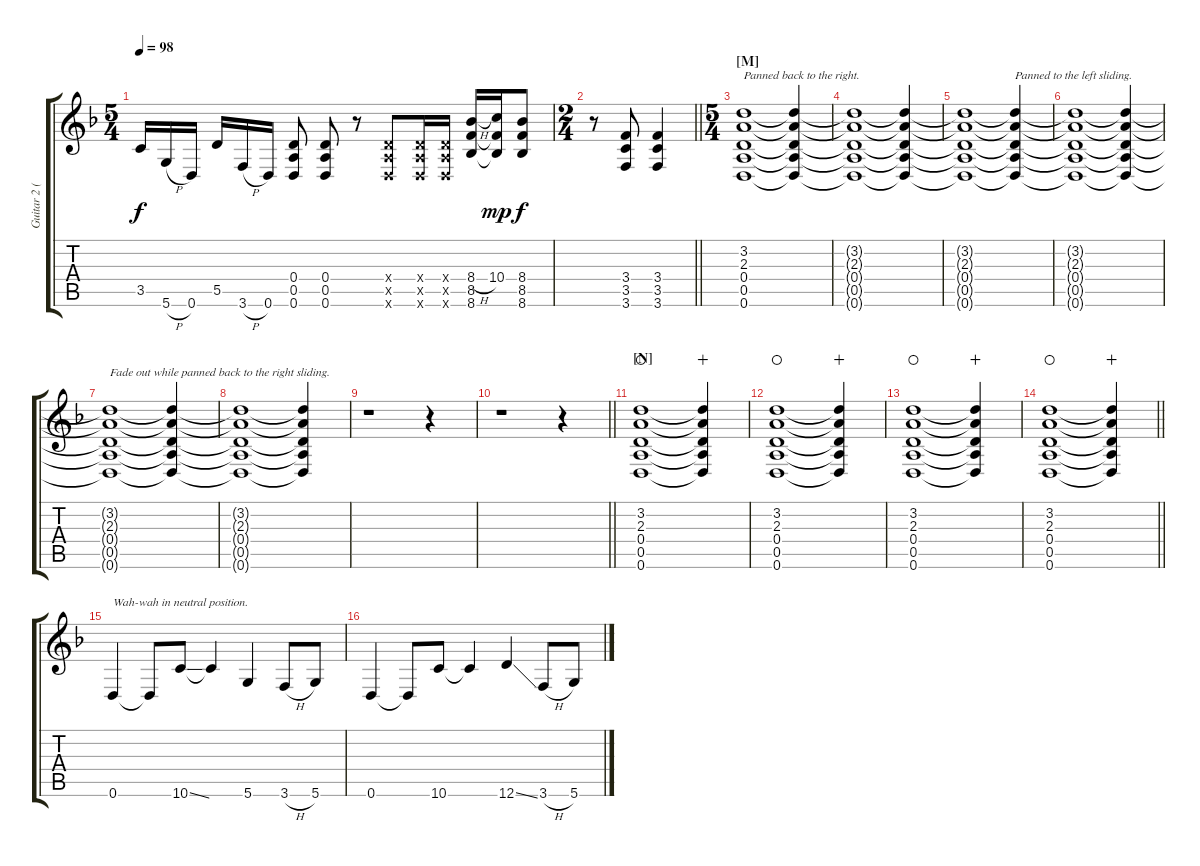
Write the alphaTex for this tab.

\track ("Guitar 2 (right)" "Guitar 2 (") {instrument distortionguitar}
\staff {score tabs}
\tuning (E4 B3 G3 D3 A2 D2) {hide}
\ts (5 4)
\tempo 98
\clef g2
\ks dminor
3.5.16{dy f} 5.6{h}.16 0.6.16{beam split} 5.5.16{beam merge} 3.6{h}.16 0.6.16{beam split} (0.4 0.5 0.6).8{beam split} (0.4 0.5 0.6).8 r.8 (0.4{x} 0.5{x} 0.6{x}).8 (0.4{x} 0.5{x} 0.6{x}).16 (0.4{x} 0.5{x} 0.6{x}).16 (8.4{h} 8.5 8.6).16 (10.4 8.5{t} 8.6{t}).16{dy mp} (8.4 8.5 8.6).8{dy f} |
\ts (2 4)
\barLineRight lightlight
r.8 (3.4 3.5 3.6).8 (3.4 3.5 3.6).4 |
\ts (5 4)
\section ("" "[M]")
(3.2 2.3 0.4 0.5 0.6).1{txt "Panned back to the right." balance 14} (3.2{t} 2.3{t} 0.4{t} 0.5{t} 0.6{t}).4 |
(3.2{t} 2.3{t} 0.4{t} 0.5{t} 0.6{t}).1 (3.2{t} 2.3{t} 0.4{t} 0.5{t} 0.6{t}).4 |
(3.2{t} 2.3{t} 0.4{t} 0.5{t} 0.6{t}).1 (3.2{t} 2.3{t} 0.4{t} 0.5{t} 0.6{t}).4{txt "Panned to the left sliding."} |
(3.2{t} 2.3{t} 0.4{t} 0.5{t} 0.6{t}).1{balance 0} (3.2{t} 2.3{t} 0.4{t} 0.5{t} 0.6{t}).4 |
(3.2{t} 2.3{t} 0.4{t} 0.5{t} 0.6{t}).1{txt "Fade out while panned back to the right sliding." volume 0} (3.2{t} 2.3{t} 0.4{t} 0.5{t} 0.6{t}).4{balance 14} |
(3.2{t} 2.3{t} 0.4{t} 0.5{t} 0.6{t}).1 (3.2{t} 2.3{t} 0.4{t} 0.5{t} 0.6{t}).4 |
r.1 r.4 |
\barLineRight lightlight
r.1 r.4 |
\section ("" "[N]")
(3.2 2.3 0.4 0.5 0.6).1{volume 11 waho} (3.2{t} 2.3{t} 0.4{t} 0.5{t} 0.6{t}).4{wahc} |
(3.2 2.3 0.4 0.5 0.6).1{waho} (3.2{t} 2.3{t} 0.4{t} 0.5{t} 0.6{t}).4{wahc} |
(3.2 2.3 0.4 0.5 0.6).1{waho} (3.2{t} 2.3{t} 0.4{t} 0.5{t} 0.6{t}).4{wahc} |
\barLineRight lightlight
(3.2 2.3 0.4 0.5 0.6).1{waho} (3.2{t} 2.3{t} 0.4{t} 0.5{t} 0.6{t}).4{wahc} |
0.6.4{txt "Wah-wah in neutral position."} 0.6{t}.8 10.6{ss}.8 10.6{t}.4 5.6.4 3.6{h}.8 5.6.8 |
0.6.4 0.6{t}.8 10.6.8 10.6{t}.4 12.6{ss}.4 3.6{h}.8 5.6.8
